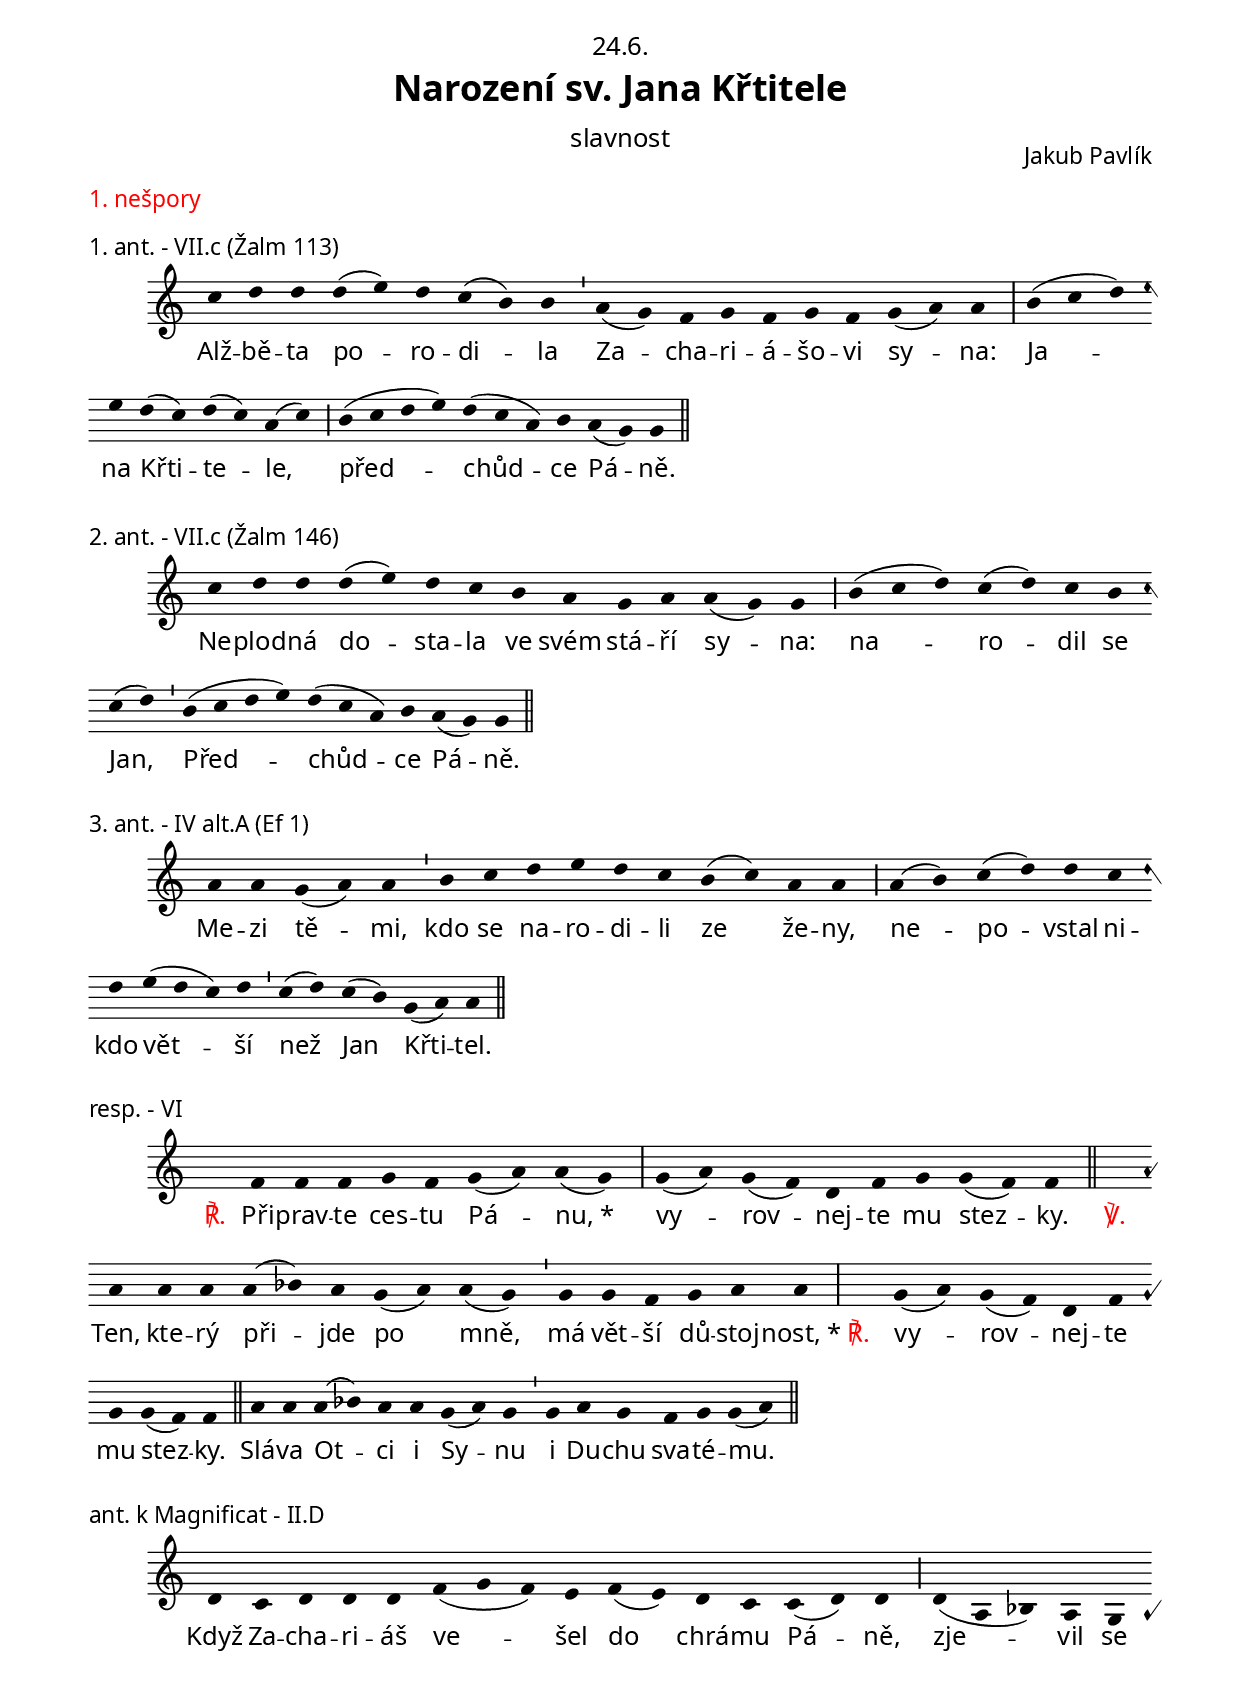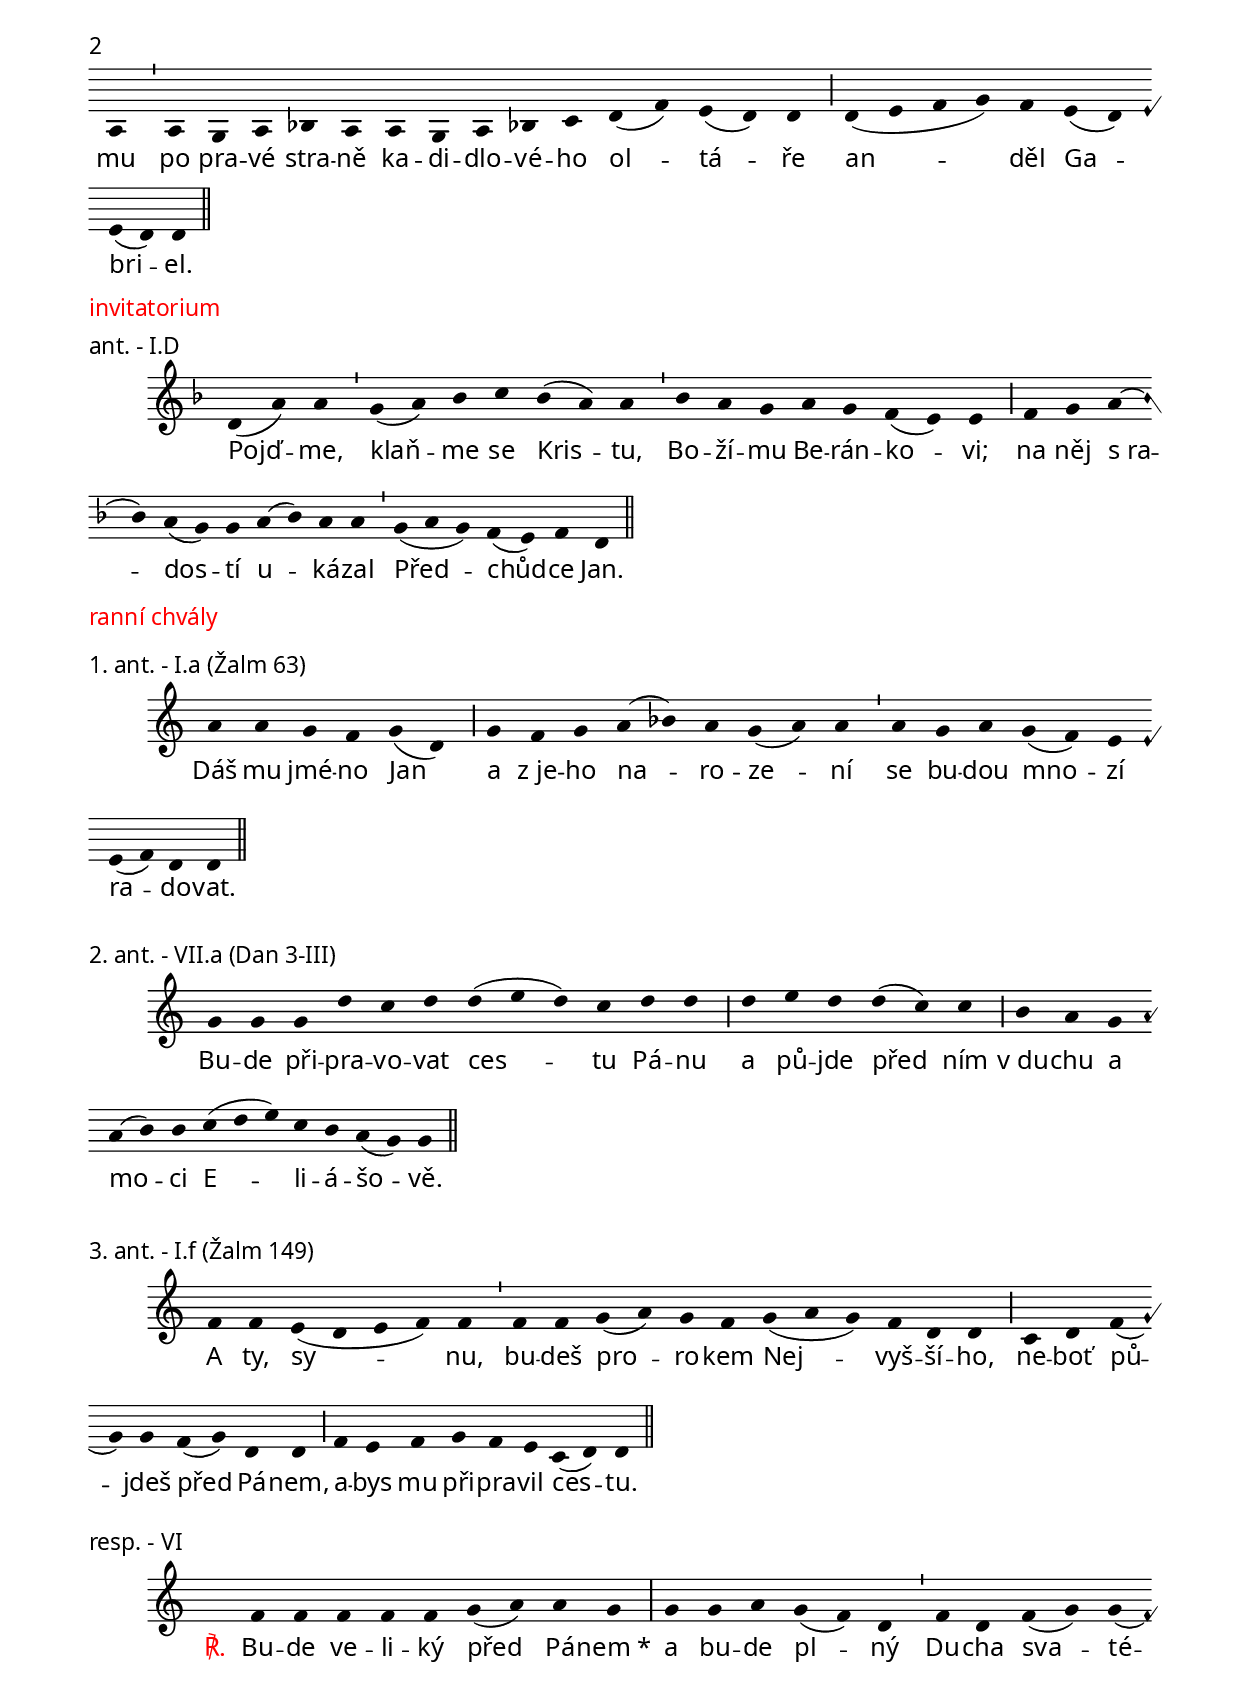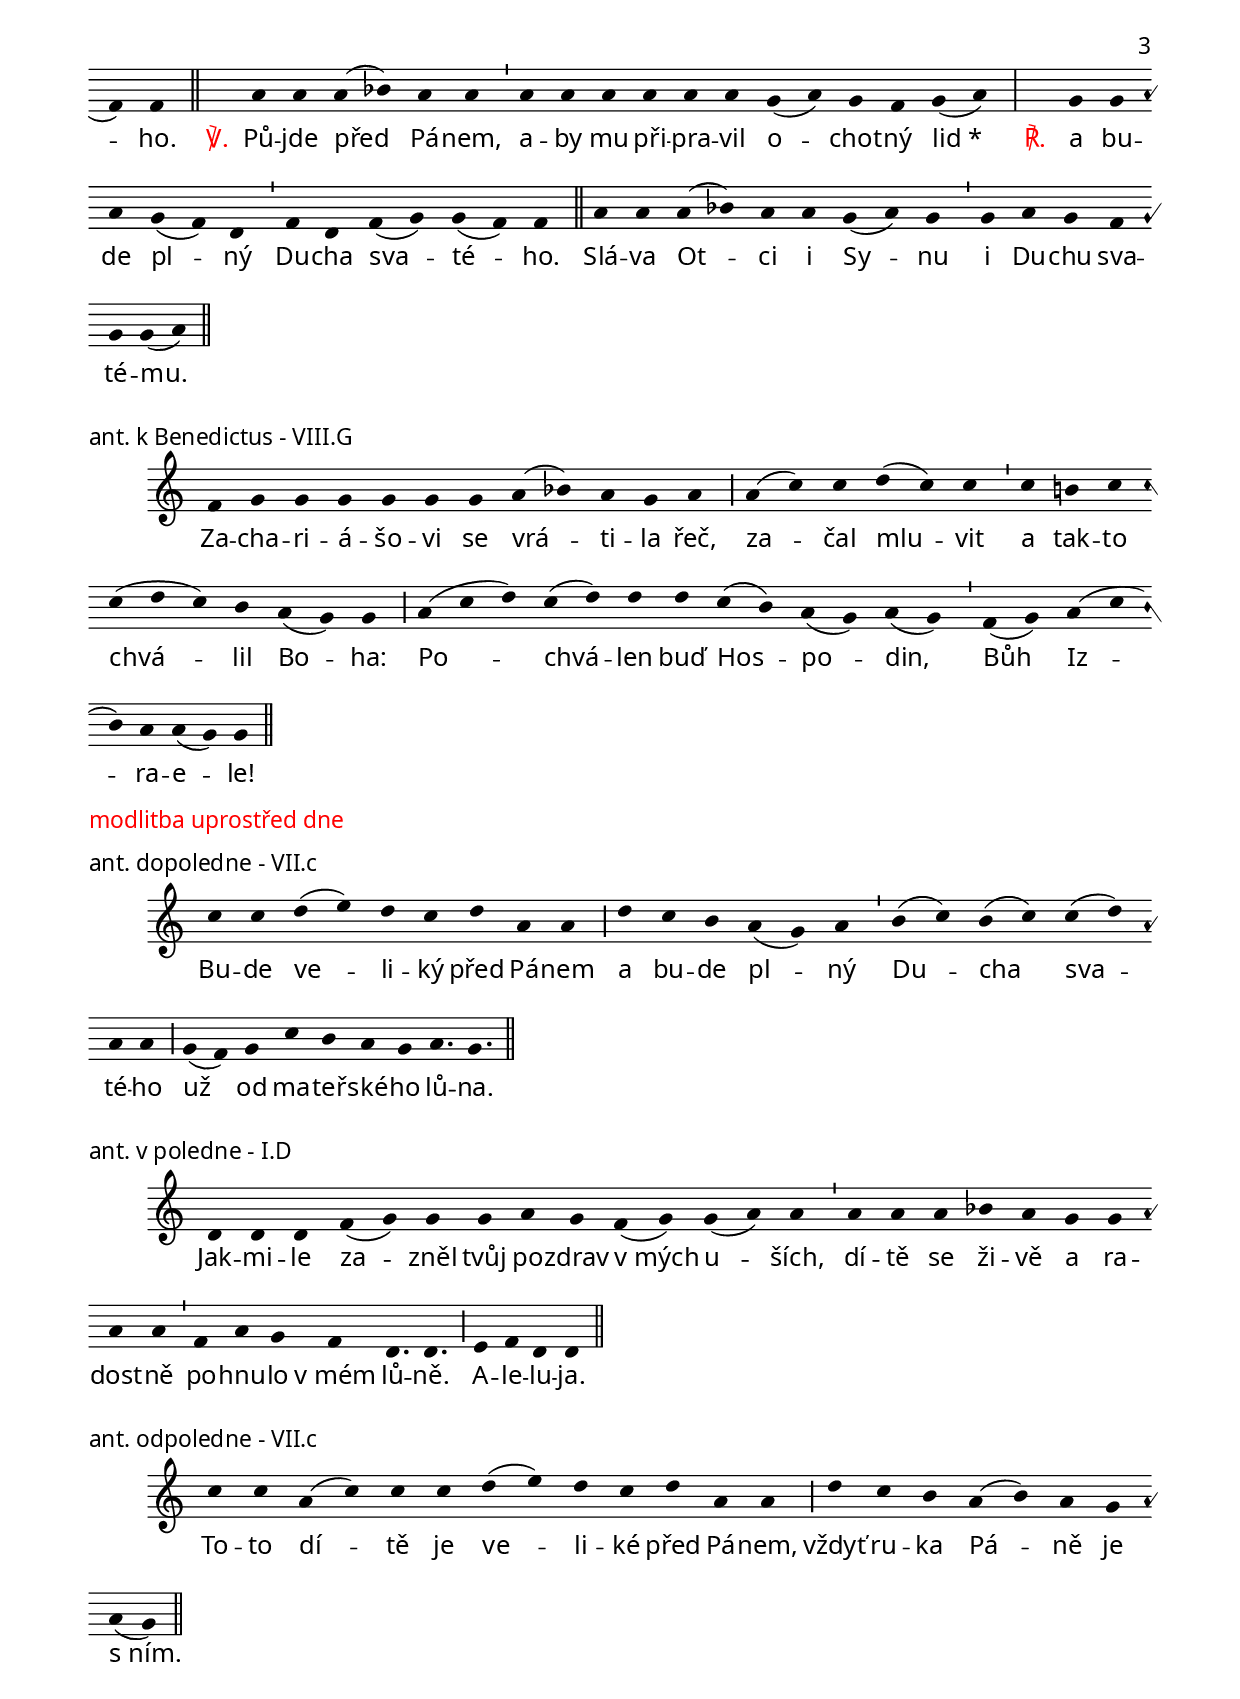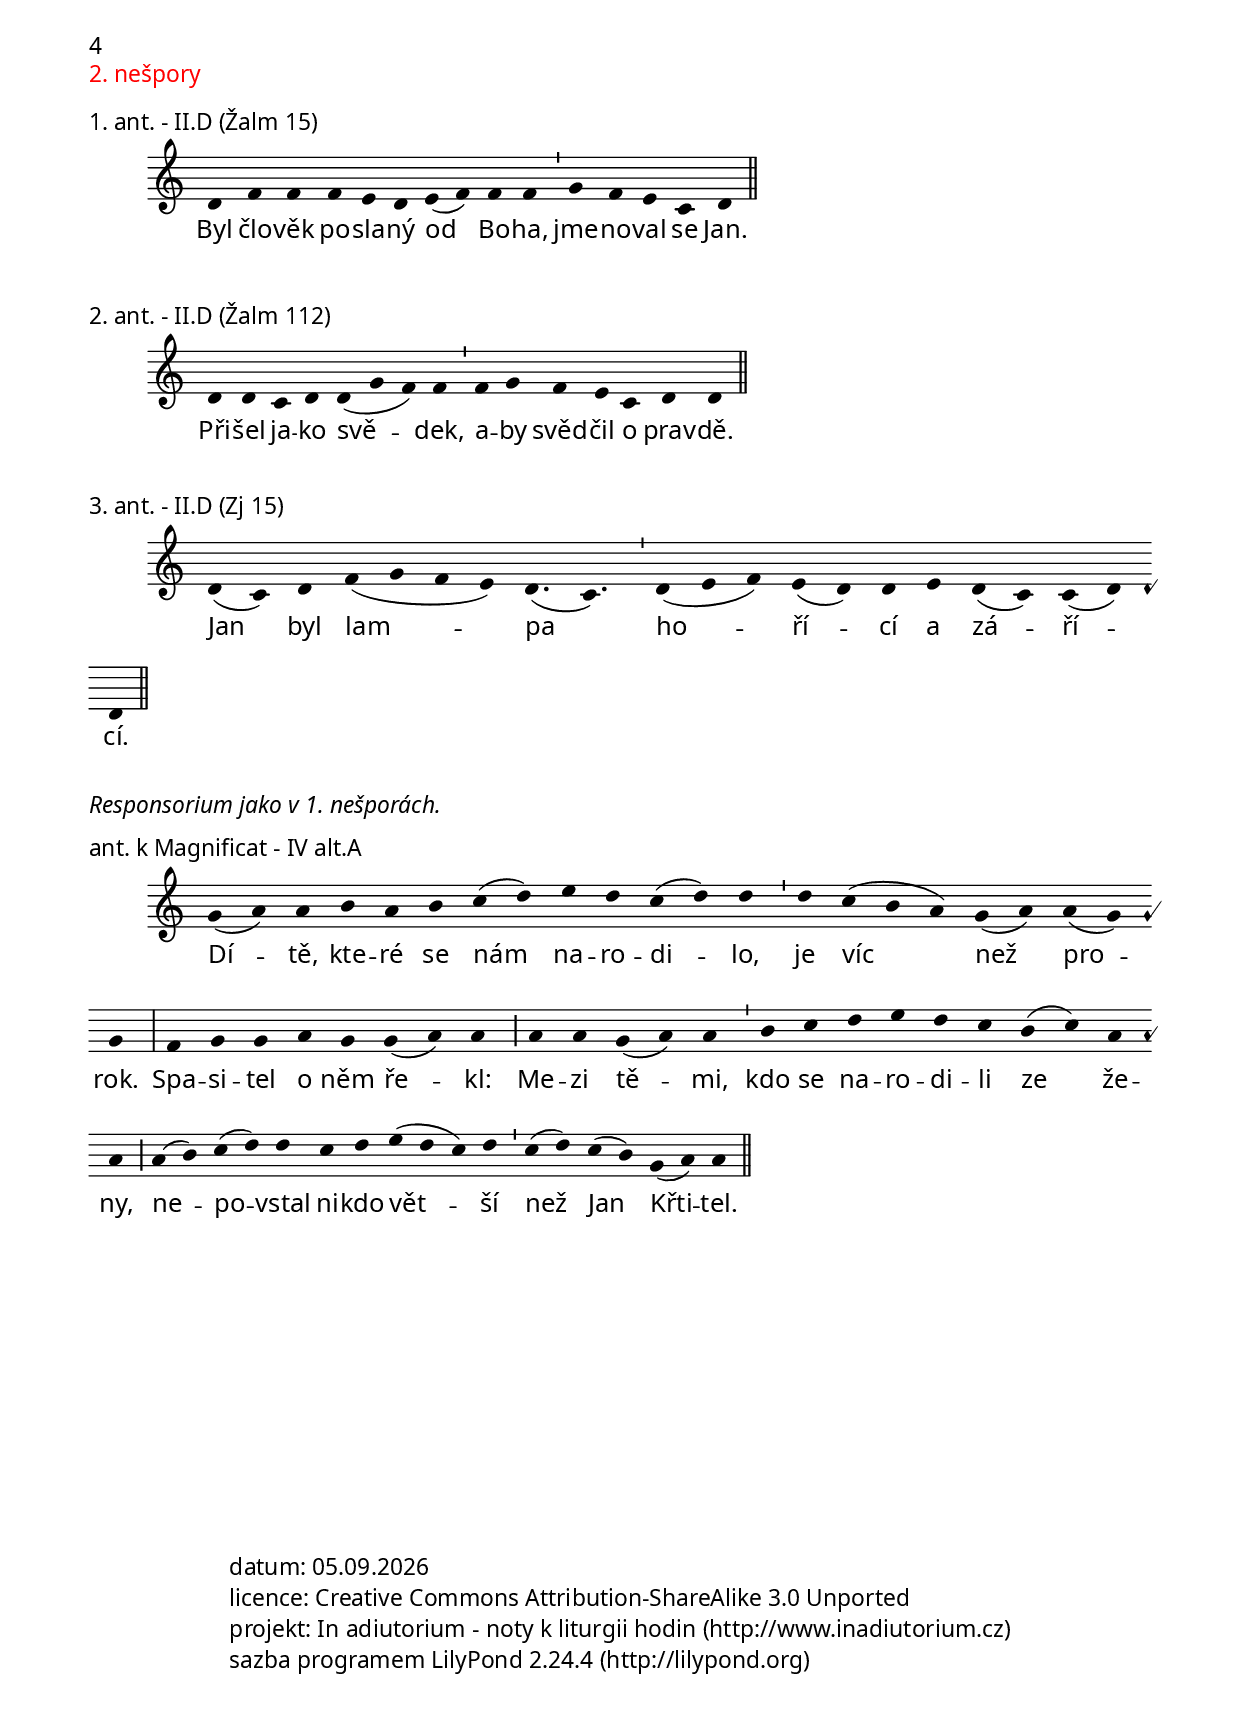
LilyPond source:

\version "2.15.37"

\include "../spolecne.ly"
\include "../dilyresponsorii.ly"

\header {
  title = \markup\titleSvatek
            "Narození sv. Jana Křtitele"
            slavnost
            24.6.
  composer = "Jakub Pavlík"
}



\markup {\nadpisHodinka {"1. nešpory"}}

\score {
  \relative c'' {
    \choralniRezim
    c4 d d d( e) d c( b) b \barMin a( g) f g f g f g( a) a \barMax
    b( c d) e d( c) d( c) a( c) \barMaior
    b( c d e) d( c a) b a( g) g \barFinalis
  }
  \addlyrics {
    Alž -- bě -- ta po -- ro -- di -- la Za -- cha -- ri -- á -- šo -- vi sy -- na:
    Ja -- na Křti -- te -- le,
    před -- chůd -- ce Pá -- ně.
  }
  \header {
    quid = "1. ant."
    modus = "VII"
    differentia = "c"
    psalmus = "Žalm 113"
    id = "1ne-a1"
    piece = \markup {\sestavTitulek}
  }
}

\score {
  \relative c'' {
    \choralniRezim
    c4 d d d( e) d c b a g a a( g) g \barMaior
    b( c d) c( d) c b c( d) \barMin
    b( c d e) d( c a) b a( g) g \barFinalis
  }
  \addlyrics {
    Ne -- plod -- ná do -- sta -- la ve svém stá -- ří sy -- na:
    na -- ro -- dil se Jan,
    Před -- chůd -- ce Pá -- ně.
  }
  \header {
    quid = "2. ant."
    modus = "VII"
    differentia = "c"
    psalmus = "Žalm 146"
    id = "1ne-a2"
    piece = \markup {\sestavTitulek}
  }
}

\score {
  \relative c'' {
    \choralniRezim
    a4 a g( a) a \barMin b c d e d c b( c) a a \barMaior
    a( b) c( d) d c d e( d c) d \barMin c( d) c( b) g( a) a \barFinalis
  }
  \addlyrics {
    Me -- zi tě -- mi, kdo se na -- ro -- di -- li ze že -- ny,
    ne -- po -- vstal ni -- kdo vět -- ší než Jan Křti -- tel.
  }
  \header {
    quid = "3. ant."
    modus = "IV alt"
    differentia = "A"
    psalmus = "Ef 1"
    id = "1ne-a3"
    piece = \markup {\sestavTitulek}
  }
}

\score {
  \relative c' {
    \choralniRezim

    % R
    \neviditelna f
    f4 f f g f g( a) a( g) \barMax
    g( a) g( f) d f g g( f) f \barFinalis
    % V
    \neviditelna a
    a4 a a a( bes) a g( a) a( g) \barMin g g f g a a \barMax
    % R
    \neviditelna a
    g( a) g( f) d f g g( f) f \barFinalis
    % Slava
    \respVIdoxologie \barFinalis
  }
  \addlyrics {
    \Response Při -- prav -- te ces -- tu Pá -- nu,_*
    vy -- rov -- nej -- te mu stez -- ky.
    \Verse Ten, kte -- rý při -- jde po mně, má vět -- ší dů -- stoj -- nost,_*
    \Response vy -- rov -- nej -- te mu stez -- ky.
    \textRespDoxologie
  }
  \header {
    quid = "resp."
    modus = "VI"
    id = "1ne-resp"
    piece = \markup {\sestavTitulekResp}
  }
}

\score {
  \relative c' {
    \choralniRezim
    d4 c d d d f( g f) e f( e) d c c( d) d \barMaior
    d( a bes) a g a \barMin
    a g a bes a a g a bes c d( f) e( d) d \barMaior
    d( e f g) f e( d) e( d) d \barFinalis
  }
  \addlyrics {
    Když Za -- cha -- ri -- áš ve -- šel do chrá -- mu Pá -- ně,
    zje -- vil se mu
    po pra -- vé stra -- ně ka -- di -- dlo -- vé -- ho ol -- tá -- ře
    an -- děl Ga -- bri -- el.
  }
  \header {
    quid = "ant. k Magnificat"
    modus = "II"
    differentia = "D"
    psalmus = ""
    id = "1ne-amag"
    piece = \markup {\sestavTitulekBezZalmu}
  }
}

\markup {\nadpisHodinka {"invitatorium"}}

\score {
  \relative c' {
    \choralniRezim
    \key f \major
    d4( a') a \barMin g( a) bes c bes( a) a \barMin
    bes a g a g f( e) e \barMaior
    f g a( bes) a( g) g a( bes) a a \barMin
    g( a g) f( e) f d \barFinalis
  }
  \addlyrics {
    Pojď -- me, klaň -- me se Kris -- tu,
    Bo -- ží -- mu Be -- rán -- ko -- vi;
    na něj s_ra -- dos -- tí u -- ká -- zal
    Před -- chůd -- ce Jan.
  }
  \header {
    quid = "ant."
    modus = "I"
    differentia = "D"
    psalmus = ""
    id = "invit"
    piece = \markup {\sestavTitulekBezZalmu}
  }
}

\markup {\nadpisHodinka {"ranní chvály"}}

\score {
  \relative c'' {
    \choralniRezim
    a4 a g f g( d) \barMaior
    g f g a( bes) a g( a) a \barMin
    a g a g( f) e e( f) d d \barFinalis
  }
  \addlyrics {
    Dáš mu jmé -- no Jan
    a z_je -- ho na -- ro -- ze -- ní
    se bu -- dou mno -- zí ra -- do -- vat.
  }
  \header {
    quid = "1. ant."
    modus = "I"
    differentia = "a"
    psalmus = "Žalm 63"
    id = "rch-a1"
    piece = \markup {\sestavTitulek}
  }
}

\score {
  \relative c'' {
    \choralniRezim
    g4 g g d' c d d( e d) c d d \barMaior
    d e d d( c) c \barMaior
    b a g a( b) b c( d e) c b a( g) g \barFinalis
  }
  \addlyrics {
    Bu -- de při -- pra -- vo -- vat ces -- tu Pá -- nu
    a pů -- jde před ním
    v_du -- chu a mo -- ci E -- li -- á -- šo -- vě.
  }
  \header {
    quid = "2. ant."
    modus = "VII"
    differentia = "a"
    psalmus = "Dan 3-III"
    id = "rch-a2"
    piece = \markup {\sestavTitulek}
  }
}

\score {
  \relative c' {
    \choralniRezim
    f4 f e( d e f) f \barMin
    f f g( a) g f g( a g) f d d \barMaior
    c d f( g) g f( g) d d \barMaior
    f e f g f e c( d) d \barFinalis
  }
  \addlyrics {
    A ty, sy -- nu,
    bu -- deš pro -- ro -- kem Nej -- vyš -- ší -- ho,
    ne -- boť pů -- jdeš před Pá -- nem,
    a -- bys mu při -- pra -- vil ces -- tu.
  }
  \header {
    quid = "3. ant."
    modus = "I"
    differentia = "f"
    psalmus = "Žalm 149"
    id = "rch-a3"
    piece = \markup {\sestavTitulek}
  }
}

\score {
  \relative c' {
    \choralniRezim

    % R
    \neviditelna f
    f4 f f f f g( a) a g \barMax
    g g a g( f) d \barMin f d f( g) g( f) f \barFinalis
    % V
    \neviditelna a
    a4 a a( bes) a a \barMin a a a a a a g( a) g f g( a) \barMax
    % R
    \neviditelna a
    g g a g( f) d \barMin f d f( g) g( f) f \barFinalis
    % Slava
    \respVIdoxologie \barFinalis
  }
  \addlyrics {
    \Response Bu -- de ve -- li -- ký před Pá -- nem_*
    a bu -- de pl -- ný Du -- cha sva -- té -- ho.
    \Verse Pů -- jde před Pá -- nem,
    a -- by mu při -- pra -- vil o -- chot -- ný lid_*
    \Response a bu -- de pl -- ný Du -- cha sva -- té -- ho.
    \textRespDoxologie
  }
  \header {
    quid = "resp."
    modus = "VI"
    id = "rch-resp"
    piece = \markup {\sestavTitulekResp}
  }
}

\score {
  \relative c' {
    \choralniRezim
    f4 g g g g g g a( bes) a g a \barMaior
    a( c) c d( c) c \barMin c b! c c( d c) b a( g) g \barMaior
    a( c d) c( d) d d c( b) a( g) a( g) \barMin
    f( g) a( c b) a a( g) g \barFinalis
  }
  \addlyrics {
    Za -- cha -- ri -- á -- šo -- vi se vrá -- ti -- la řeč,
    % a on
    za -- čal mlu -- vit a tak -- to chvá -- lil Bo -- ha:
    Po -- chvá -- len buď Hos -- po -- din,
    Bůh Iz -- ra -- e -- le!
  }
  \header {
    quid = "ant. k Benedictus"
    modus = "VIII"
    differentia = "G"
    psalmus = ""
    id = "rch-aben"
    piece = \markup {\sestavTitulekBezZalmu}
  }
}

\markup {\nadpisHodinka {"modlitba uprostřed dne"}}

\score {
  \relative c'' {
    \choralniRezim
    c4 c d( e) d c d a a \barMaior
    d c b a( g) a \barMin b( c) b( c) c( d) a a \barMaior
    g( f) g c b a g a4. g \barFinalis
  }
  \addlyrics {
    Bu -- de ve -- li -- ký před Pá -- nem
    a bu -- de pl -- ný Du -- cha sva -- té -- ho
    už od ma -- teř -- ské -- ho lů -- na.
  }
  \header {
    quid = "ant. dopoledne"
    modus = "VII"
    differentia = "c"
    psalmus = ""
    id = "tercie"
    piece = \markup {\sestavTitulekBezZalmu}
  }
}

\score {
  \relative c' {
    \choralniRezim
    d4 d d f( g) g g a g f( g) g( a) a \barMin
    a a a bes a g g a a \barMin
    f a g f d4. d \barMaior

    e4 f d d \barFinalis
  }
  \addlyrics {
    Jak -- mi -- le za -- zněl tvůj po -- zdrav v_mých u -- ších,
    dí -- tě se ži -- vě a ra -- dost -- ně
    po -- hnu -- lo v_mém lů -- ně.

    A -- le -- lu -- ja.
  }
  \header {
    quid = "ant. v poledne"
    modus = "I"
    differentia = "D"
    psalmus = ""
    fons = "Navštívení P.M., 2. nešp., 2. ant. >> advent, předvánoční týden, 22.12., k Benedictus;"
    fial = "sanktoral/0531navstivenipm.ly#ne-a2"
    id = "sexta"
    piece = \markup {\sestavTitulekBezZalmu}
  }
}

\score {
  \relative c'' {
    \choralniRezim
    c4 c a( c) c c d( e) d c d a a \barMaior
    d c b a( b) a g a( g) \barFinalis
  }
  \addlyrics {
    To -- to dí -- tě je ve -- li -- ké před Pá -- nem,
    vždyť ru -- ka Pá -- ně je s_ním.
  }
  \header {
    quid = "ant. odpoledne"
    modus = "VII"
    differentia = "c"
    psalmus = ""
    id = "nona"
    piece = \markup {\sestavTitulekBezZalmu}
  }
}

\markup {\nadpisHodinka {"2. nešpory"}}

\score {
  \relative c' {
    \choralniRezim
    d4 f f f e d e( f) f f \barMin
    g f e c d \barFinalis
  }
  \addlyrics {
    Byl člo -- věk po -- sla -- ný od Bo -- ha,
    jme -- no -- val se Jan.
  }
  \header {
    quid = "1. ant."
    modus = "II"
    differentia = "D"
    psalmus = "Žalm 15"
    id = "2ne-a1"
    fons = "3. ne adventní, cyklus B, 1. nešp., k Magnificat; jen první půlka"
    fial = "antifony/advent_nedeleB.ly#iiimag1?cast"
    piece = \markup {\sestavTitulek}
  }
}

\score {
  \relative c' {
    \choralniRezim
    d4 d c d d( g f) f \barMin
    f g f e c d d \barFinalis
  }
  \addlyrics {
    Při -- šel ja -- ko svě -- dek,
    a -- by svěd -- čil o prav -- dě.
  }
  \header {
    quid = "2. ant."
    modus = "II"
    differentia = "D"
    psalmus = "Žalm 112"
    id = "2ne-a2"
    fons = "podle: 3. ne adventní, cyklus B, 1. nešp., k Magnificat; druhá půlka"
    fial = "antifony/advent_nedeleB.ly#iiimag1?cast"
    piece = \markup {\sestavTitulek}
  }
}

\score {
  \relative c' {
    \choralniRezim
    d4( c) d f( g f e) d4.( c) \barMin d4( e f) e( d) d e d( c) c( d) d \barFinalis
  }
  \addlyrics {
    Jan byl lam -- pa ho -- ří -- cí a zá -- ří -- cí.
  }
  \header {
    quid = "3. ant."
    modus = "II"
    differentia = "D"
    psalmus = "Zj 15"
    id = "2ne-a3"
    piece = \markup {\sestavTitulek}
  }
}

\markup\italic{Responsorium jako v 1. nešporách.}

\score {
  \relative c'' {
    \choralniRezim
    g( a) a b a b c( d) e d c( d) d \barMin
    d c( b a) g( a) a( g) g \barMax

    f g g a g g( a) a \barMaior

    a4 a g( a) a \barMin b c d e d c b( c) a a \barMaior
    a( b) c( d) d c d e( d c) d \barMin c( d) c( b) g( a) a \barFinalis
  }
  \addlyrics {
    Dí -- tě, kte -- ré se nám na -- ro -- di -- lo,
    je víc než pro -- rok.

    Spa -- si -- tel o něm ře -- kl:

    Me -- zi tě -- mi, kdo se na -- ro -- di -- li ze že -- ny,
    ne -- po -- vstal ni -- kdo vět -- ší než Jan Křti -- tel.
  }
  \header {
    quid = "ant. k Magnificat"
    modus = "IV alt"
    differentia = "A"
    psalmus = ""
    id = "2ne-amag"
    fons = "2. část viz 1. nešp, 3. ant."
    fial = "sanktoral/0624narozenikrtitele.ly#1ne-a3?cast"
    piece = \markup {\sestavTitulekBezZalmu}
  }
}